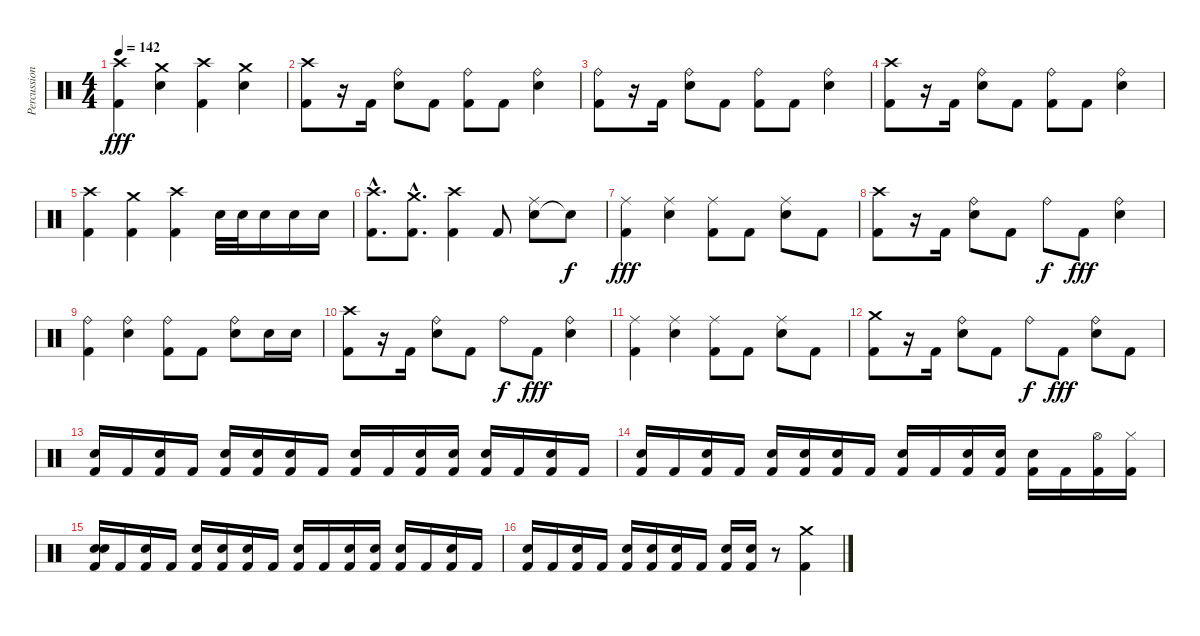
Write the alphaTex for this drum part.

\track ("Percussion" "Percussion") {instrument percussion}
\staff {score}
\articulation defaults
\ts (4 4)
\tempo 142
\clef neutral
\ks c
("Kick (hit) 2" "Crash high (hit)").4{dy fff} ("Electric Snare (hit)" "Crash medium (hit)").4 ("Kick (hit) 2" "Crash high (hit)").4 ("Electric Snare (hit)" "Crash medium (hit)").4 |
("Kick (hit) 2" "Crash high (hit)").8 r.16 "Kick (hit) 2".16 ("Electric Snare (hit)" "Ride (bell)").8 "Kick (hit) 2".8 ("Kick (hit) 2" "Ride (bell)").8 "Kick (hit) 2".8 ("Electric Snare (hit)" "Ride (bell)").4 |
("Kick (hit) 2" "Ride (bell)").8 r.16 "Kick (hit) 2".16 ("Electric Snare (hit)" "Ride (bell)").8 "Kick (hit) 2".8 ("Kick (hit) 2" "Ride (bell)").8 "Kick (hit) 2".8 ("Electric Snare (hit)" "Ride (bell)").4 |
("Kick (hit) 2" "Crash high (hit)").8 r.16 "Kick (hit) 2".16 ("Electric Snare (hit)" "Ride (bell)").8 "Kick (hit) 2".8 ("Kick (hit) 2" "Ride (bell)").8 "Kick (hit) 2".8 ("Electric Snare (hit)" "Ride (bell)").4 |
("Kick (hit) 2" "Crash high (hit)").4 ("Kick (hit) 2" "Crash medium (hit)").4 ("Kick (hit) 2" "Crash high (hit)").4 "Electric Snare (hit)".32 "Electric Snare (hit)".32 "Electric Snare (hit)".16 "Electric Snare (hit)".16 "Electric Snare (hit)".16 |
("Kick (hit) 2"{hac} "Crash high (hit)"{hac}).8{d} ("Kick (hit) 2"{hac} "Crash medium (hit)"{hac}).8{d} ("Kick (hit) 2" "Crash high (hit)").4 "Kick (hit) 2".8 ("Electric Snare (hit)" "Ride (middle)").8 "Snare (hit)"{t}.8{dy f} |
("Kick (hit) 2" "Ride (middle)").4{dy fff} ("Electric Snare (hit)" "Ride (middle)").4 ("Kick (hit) 2" "Ride (middle)").8 "Kick (hit) 2".8 ("Electric Snare (hit)" "Ride (middle)").8 "Kick (hit) 2".8 |
("Kick (hit) 2" "Crash high (hit)").8 r.16 "Kick (hit) 2".16 ("Electric Snare (hit)" "Ride (bell)").8 "Kick (hit) 2".8 "Ride (bell)".8{dy f} "Kick (hit) 2".8{dy fff} ("Electric Snare (hit)" "Ride (bell)").4 |
("Kick (hit) 2" "Ride (bell)").4 ("Electric Snare (hit)" "Ride (bell)").4 ("Kick (hit) 2" "Ride (bell)").8 "Kick (hit) 2".8 ("Electric Snare (hit)" "Ride (bell)").8 "Electric Snare (hit)".16 "Electric Snare (hit)".16 |
("Kick (hit) 2" "Crash high (hit)").8 r.16 "Kick (hit) 2".16 ("Electric Snare (hit)" "Ride (bell)").8 "Kick (hit) 2".8 "Ride (bell)".8{dy f} "Kick (hit) 2".8{dy fff} ("Electric Snare (hit)" "Ride (bell)").4 |
("Kick (hit) 2" "Ride (middle)").4 ("Electric Snare (hit)" "Ride (middle)").4 ("Kick (hit) 2" "Ride (middle)").8 "Kick (hit) 2".8 ("Electric Snare (hit)" "Ride (middle)").8 "Kick (hit) 2".8 |
("Kick (hit) 2" "Crash medium (hit)").8 r.16 "Kick (hit) 2".16 ("Electric Snare (hit)" "Ride (bell)").8 "Kick (hit) 2".8 "Ride (bell)".8{dy f} "Kick (hit) 2".8{dy fff} ("Electric Snare (hit)" "Ride (bell)").8 "Kick (hit) 2".8 |
("Kick (hit) 2" "Electric Snare (hit)").16 "Kick (hit) 2".16 ("Kick (hit) 2" "Electric Snare (hit)").16 "Kick (hit) 2".16 ("Kick (hit) 2" "Electric Snare (hit)").16 ("Kick (hit) 2" "Electric Snare (hit)").16 ("Kick (hit) 2" "Electric Snare (hit)").16 "Kick (hit) 2".16 ("Kick (hit) 2" "Electric Snare (hit)").16 "Kick (hit) 2".16 ("Kick (hit) 2" "Electric Snare (hit)").16 ("Kick (hit) 2" "Electric Snare (hit)").16 ("Kick (hit) 2" "Electric Snare (hit)").16 "Kick (hit) 2".16 ("Kick (hit) 2" "Electric Snare (hit)").16 "Kick (hit) 2".16 |
("Kick (hit) 2" "Electric Snare (hit)").16 "Kick (hit) 2".16 ("Kick (hit) 2" "Electric Snare (hit)").16 "Kick (hit) 2".16 ("Kick (hit) 2" "Electric Snare (hit)").16 ("Kick (hit) 2" "Electric Snare (hit)").16 ("Kick (hit) 2" "Electric Snare (hit)").16 "Kick (hit) 2".16 ("Kick (hit) 2" "Electric Snare (hit)").16 "Kick (hit) 2".16 ("Kick (hit) 2" "Electric Snare (hit)").16 ("Kick (hit) 2" "Electric Snare (hit)").16 ("Kick (hit) 2" "Electric Snare (hit)").16 "Kick (hit) 2".16 ("Kick (hit) 2" "Hi-Hat (open)").16 ("Kick (hit) 2" "Hi-Hat (closed)").16 |
("Kick (hit) 2" "Electric Snare (hit)" "Snare (hit)").16 "Kick (hit) 2".16 ("Kick (hit) 2" "Electric Snare (hit)").16 "Kick (hit) 2".16 ("Kick (hit) 2" "Electric Snare (hit)").16 ("Kick (hit) 2" "Electric Snare (hit)").16 ("Kick (hit) 2" "Electric Snare (hit)").16 "Kick (hit) 2".16 ("Kick (hit) 2" "Electric Snare (hit)").16 "Kick (hit) 2".16 ("Kick (hit) 2" "Electric Snare (hit)").16 ("Kick (hit) 2" "Electric Snare (hit)").16 ("Kick (hit) 2" "Electric Snare (hit)").16 "Kick (hit) 2".16 ("Kick (hit) 2" "Electric Snare (hit)").16 "Kick (hit) 2".16 |
("Kick (hit) 2" "Electric Snare (hit)").16 "Kick (hit) 2".16 ("Kick (hit) 2" "Electric Snare (hit)").16 "Kick (hit) 2".16 ("Kick (hit) 2" "Electric Snare (hit)").16 ("Kick (hit) 2" "Electric Snare (hit)").16 ("Kick (hit) 2" "Electric Snare (hit)").16 "Kick (hit) 2".16 ("Kick (hit) 2" "Electric Snare (hit)").16 ("Kick (hit) 2" "Electric Snare (hit)").16 r.8 ("Kick (hit) 2" "Crash medium (hit)").4
